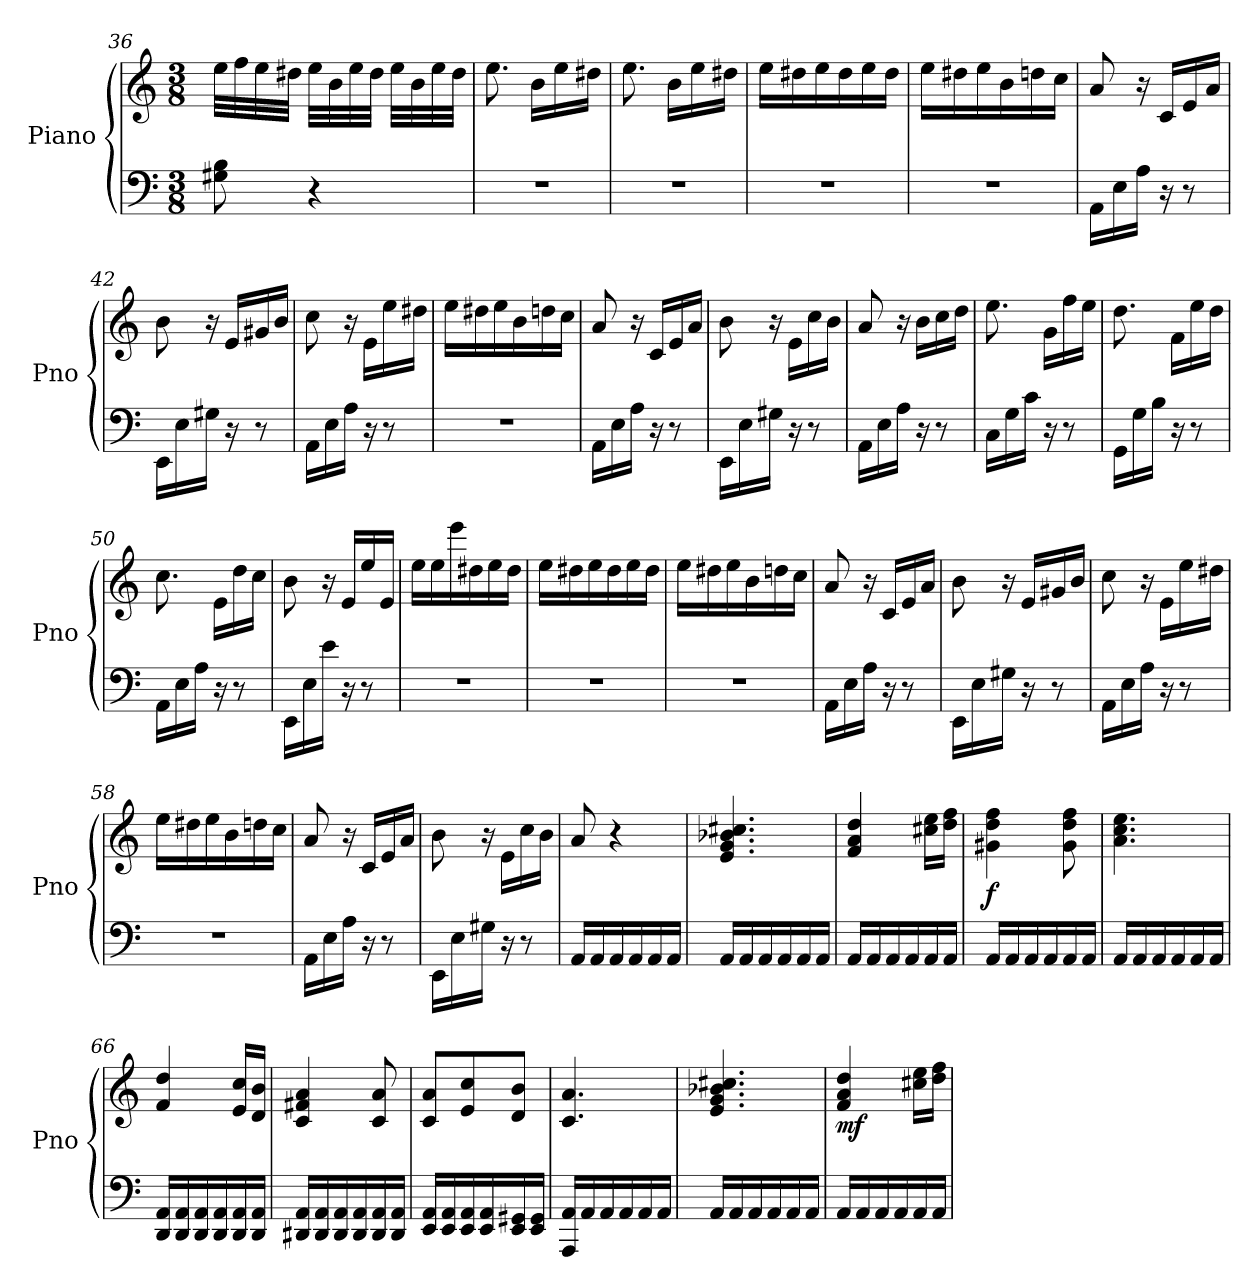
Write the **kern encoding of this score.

**kern	**kern	**dynam
*part1	*part1	*part1
*staff2	*staff1	*staff1/2
*I"Piano	*	*
*I'Pno	*	*
!!LO:LB:g=z
*clefF4	*clefG2	*
*k[]	*k[]	*
*C:	*C:	*
*M3/8	*M3/8	*
=36	=36	=36
8G#X\ 8B\	32ee\LLL	.
.	32ff\	.
.	32ee\	.
.	32dd#X\JJJ	.
4r	32ee\LLL	.
.	32b\	.
.	32ee\	.
.	32dd#\JJJ	.
.	32ee\LLL	.
.	32b\	.
.	32ee\	.
.	32dd#\JJJ	.
=37	=37	=37
4.r	8.ee\	.
.	16b\LL	.
.	16ee\	.
.	16dd#X\JJ	.
=38	=38	=38
4.r	8.ee\	.
.	16b\LL	.
.	16ee\	.
.	16dd#X\JJ	.
=39	=39	=39
4.r	16ee\LL	.
.	16dd#X\	.
.	16ee\	.
.	16dd#\	.
.	16ee\	.
.	16dd#\JJ	.
=40	=40	=40
4.r	16ee\LL	.
.	16dd#X\	.
.	16ee\	.
.	16b\	.
.	16ddn\	.
.	16cc\JJ	.
!!LO:LB:g=z
=41	=41	=41
16AA\LL	8a/	.
16E\	.	.
16A\JJ	16r	.
16r	16c/LL	.
8r	16e/	.
.	16a/JJ	.
=42	=42	=42
16EE\LL	8b\	.
16E\	.	.
16G#X\JJ	16r	.
16r	16e/LL	.
8r	16g#X/	.
.	16b/JJ	.
=43	=43	=43
16AA\LL	8cc\	.
16E\	.	.
16A\JJ	16r	.
16r	16e\LL	.
8r	16ee\	.
.	16dd#X\JJ	.
=44	=44	=44
4.r	16ee\LL	.
.	16dd#X\	.
.	16ee\	.
.	16b\	.
.	16ddn\	.
.	16cc\JJ	.
=45	=45	=45
16AA\LL	8a/	.
16E\	.	.
16A\JJ	16r	.
16r	16c/LL	.
8r	16e/	.
.	16a/JJ	.
=46	=46	=46
16EE\LL	8b\	.
16E\	.	.
16G#X\JJ	16r	.
16r	16e\LL	.
8r	16cc\	.
.	16b\JJ	.
!!LO:LB:g=z
=47	=47	=47
16AA\LL	8a/	.
16E\	.	.
16A\JJ	16r	.
16r	16b\LL	.
8r	16cc\	.
.	16dd\JJ	.
=48	=48	=48
16C\LL	8.ee\	.
16G\	.	.
16c\JJ	.	.
16r	16g\LL	.
8r	16ff\	.
.	16ee\JJ	.
=49	=49	=49
16GG\LL	8.dd\	.
16G\	.	.
16B\JJ	.	.
16r	16f\LL	.
8r	16ee\	.
.	16dd\JJ	.
=50	=50	=50
16AA\LL	8.cc\	.
16E\	.	.
16A\JJ	.	.
16r	16e\LL	.
8r	16dd\	.
.	16cc\JJ	.
=51	=51	=51
16EE\LL	8b\	.
16E\	.	.
16e\JJ	16r	.
16r	16e/LL	.
8r	16ee/	.
.	16e/JJ	.
=52	=52	=52
4.r	16ee\LL	.
.	16ee\	.
.	16eee\	.
.	16dd#X\	.
.	16ee\	.
.	16dd#\JJ	.
!!LO:PB:g=z
=53	=53	=53
4.r	16ee\LL	.
.	16dd#X\	.
.	16ee\	.
.	16dd#\	.
.	16ee\	.
.	16dd#\JJ	.
=54	=54	=54
4.r	16ee\LL	.
.	16dd#X\	.
.	16ee\	.
.	16b\	.
.	16ddn\	.
.	16cc\JJ	.
=55	=55	=55
16AA\LL	8a/	.
16E\	.	.
16A\JJ	16r	.
16r	16c/LL	.
8r	16e/	.
.	16a/JJ	.
=56	=56	=56
16EE\LL	8b\	.
16E\	.	.
16G#X\JJ	16r	.
16r	16e/LL	.
8r	16g#X/	.
.	16b/JJ	.
=57	=57	=57
16AA\LL	8cc\	.
16E\	.	.
16A\JJ	16r	.
16r	16e\LL	.
8r	16ee\	.
.	16dd#X\JJ	.
=58	=58	=58
4.r	16ee\LL	.
.	16dd#X\	.
.	16ee\	.
.	16b\	.
.	16ddn\	.
.	16cc\JJ	.
!!LO:LB:g=z
=59	=59	=59
16AA\LL	8a/	.
16E\	.	.
16A\JJ	16r	.
16r	16c/LL	.
8r	16e/	.
.	16a/JJ	.
=60	=60	=60
16EE\LL	8b\	.
16E\	.	.
16G#X\JJ	16r	.
16r	16e\LL	.
8r	16cc\	.
.	16b\JJ	.
=61	=61	=61
16AA/LL	8a/	.
16AA/	.	.
16AA/	4r	.
16AA/	.	.
16AA/	.	.
16AA/JJ	.	.
=62	=62	=62
16AA/LL	4.e/ 4.g/ 4.b-X/ 4.cc#X/	.
16AA/	.	.
16AA/	.	.
16AA/	.	.
16AA/	.	.
16AA/JJ	.	.
=63	=63	=63
16AA/LL	4f/ 4a/ 4dd/	.
16AA/	.	.
16AA/	.	.
16AA/	.	.
16AA/	16cc#X\ 16ee\LL	.
16AA/JJ	16dd\ 16ff\JJ	.
=64	=64	=64
!	!	!LO:DY:b
16AA/LL	4g#X\ 4dd\ 4ff\	f
16AA/	.	.
16AA/	.	.
16AA/	.	.
16AA/	8g#\ 8dd\ 8ff\	.
16AA/JJ	.	.
!!LO:LB:g=z
=65	=65	=65
16AA/LL	4.a\ 4.cc\ 4.ee\	.
16AA/	.	.
16AA/	.	.
16AA/	.	.
16AA/	.	.
16AA/JJ	.	.
=66	=66	=66
16DD/ 16AA/LL	4f/ 4dd/	.
16DD/ 16AA/	.	.
16DD/ 16AA/	.	.
16DD/ 16AA/	.	.
16DD/ 16AA/	16e/ 16cc/LL	.
16DD/ 16AA/JJ	16d/ 16b/JJ	.
=67	=67	=67
16DD#X/ 16AA/LL	4c/ 4f#X/ 4a/	.
16DD#/ 16AA/	.	.
16DD#/ 16AA/	.	.
16DD#/ 16AA/	.	.
16DD#/ 16AA/	8c/ 8a/	.
16DD#/ 16AA/JJ	.	.
=68	=68	=68
16EE/ 16AA/LL	8c/ 8a/L	.
16EE/ 16AA/	.	.
16EE/ 16AA/	8e/ 8cc/	.
16EE/ 16AA/	.	.
16EE/ 16GG#X/	8d/ 8b/J	.
16EE/ 16GG#/JJ	.	.
=69	=69	=69
16AAA/ 16AA/LL	4.c/ 4.a/	.
16AA/	.	.
16AA/	.	.
16AA/	.	.
16AA/	.	.
16AA/JJ	.	.
=70	=70	=70
16AA/LL	4.e/ 4.g/ 4.b-X/ 4.cc#X/	.
16AA/	.	.
16AA/	.	.
16AA/	.	.
16AA/	.	.
16AA/JJ	.	.
!!LO:LB:g=z
=71	=71	=71
!	!	!LO:DY:b
16AA/LL	4f/ 4a/ 4dd/	mf
16AA/	.	.
16AA/	.	.
16AA/	.	.
16AA/	16cc#X\ 16ee\LL	.
16AA/JJ	16dd\ 16ff\JJ	.
=	=	=
*-	*-	*-
